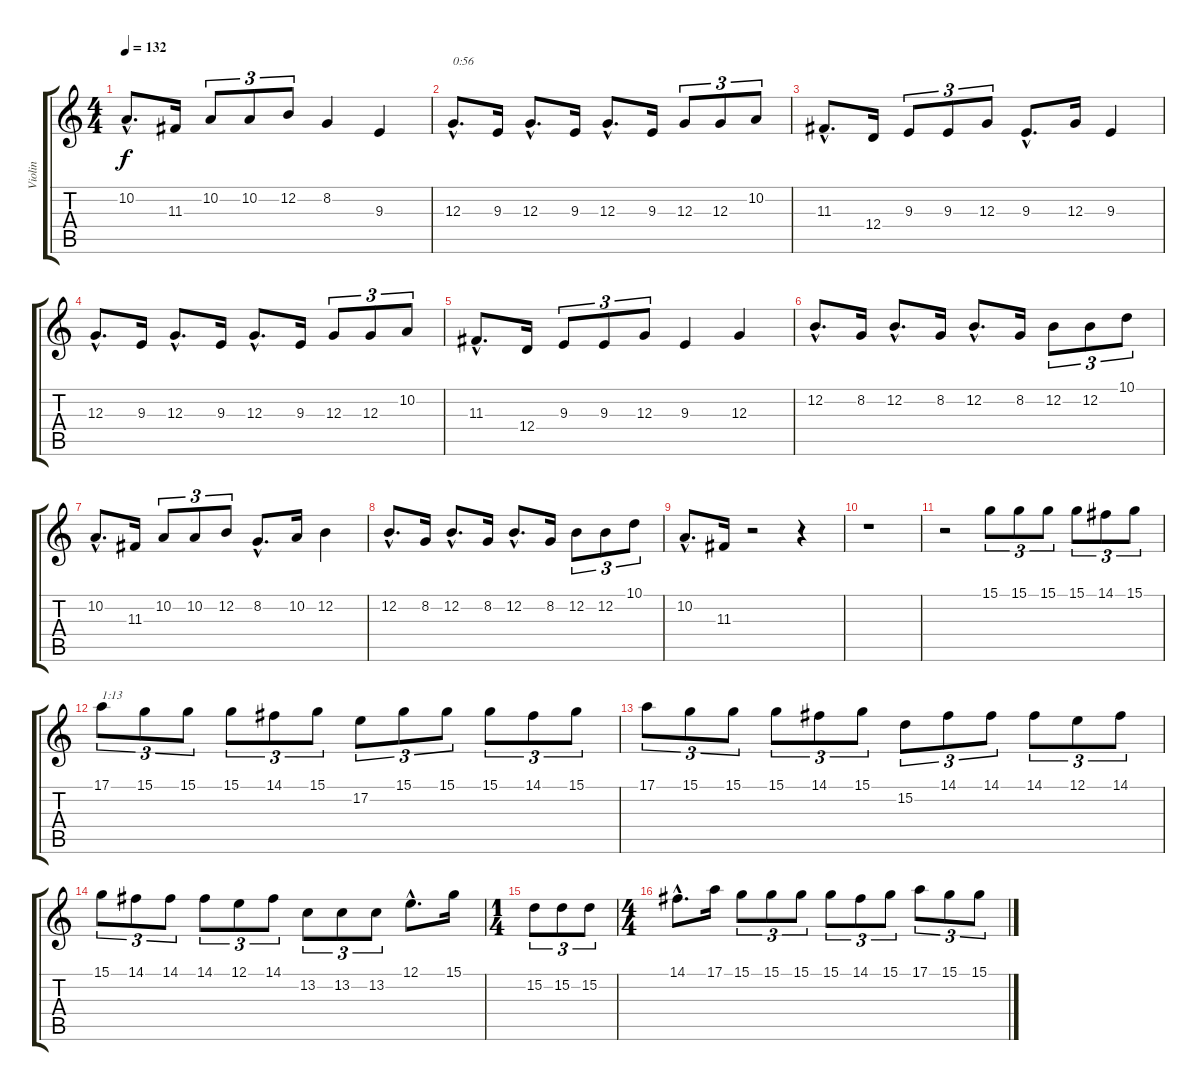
\track ("Violin" "Violin") {instrument violin}
\staff {score tabs}
\tuning (E4 B3 G3 D3 A2 E2) {hide}
\ts (4 4)
\tempo 132
\clef g2
\ks c
10.2{hac}.8{d dy f} 11.3.16 10.2.8{tu (3 2)} 10.2.8{tu (3 2)} 12.2.8{tu (3 2)} 8.2.4 9.3.4 |
12.3{hac}.8{d txt "0:56"} 9.3.16 12.3{hac}.8{d} 9.3.16 12.3{hac}.8{d} 9.3.16 12.3.8{tu (3 2)} 12.3.8{tu (3 2)} 10.2.8{tu (3 2)} |
11.3{hac}.8{d} 12.4.16 9.3.8{tu (3 2)} 9.3.8{tu (3 2)} 12.3.8{tu (3 2)} 9.3{hac}.8{d} 12.3.16 9.3.4 |
12.3{hac}.8{d} 9.3.16 12.3{hac}.8{d} 9.3.16 12.3{hac}.8{d} 9.3.16 12.3.8{tu (3 2)} 12.3.8{tu (3 2)} 10.2.8{tu (3 2)} |
11.3{hac}.8{d} 12.4.16 9.3.8{tu (3 2)} 9.3.8{tu (3 2)} 12.3.8{tu (3 2)} 9.3.4 12.3.4 |
12.2{hac}.8{d} 8.2.16 12.2{hac}.8{d} 8.2.16 12.2{hac}.8{d} 8.2.16 12.2.8{tu (3 2)} 12.2.8{tu (3 2)} 10.1.8{tu (3 2)} |
10.2{hac}.8{d} 11.3.16 10.2.8{tu (3 2)} 10.2.8{tu (3 2)} 12.2.8{tu (3 2)} 8.2{hac}.8{d} 10.2.16 12.2.4 |
12.2{hac}.8{d} 8.2.16 12.2{hac}.8{d} 8.2.16 12.2{hac}.8{d} 8.2.16 12.2.8{tu (3 2)} 12.2.8{tu (3 2)} 10.1.8{tu (3 2)} |
10.2{hac}.8{d} 11.3.16 r.2 r.4 |
r.1 |
r.2 15.1.8{tu (3 2)} 15.1.8{tu (3 2)} 15.1.8{tu (3 2)} 15.1.8{tu (3 2)} 14.1.8{tu (3 2)} 15.1.8{tu (3 2)} |
17.1.8{tu (3 2) txt "1:13"} 15.1.8{tu (3 2)} 15.1.8{tu (3 2)} 15.1.8{tu (3 2)} 14.1.8{tu (3 2)} 15.1.8{tu (3 2)} 17.2.8{tu (3 2)} 15.1.8{tu (3 2)} 15.1.8{tu (3 2)} 15.1.8{tu (3 2)} 14.1.8{tu (3 2)} 15.1.8{tu (3 2)} |
17.1.8{tu (3 2)} 15.1.8{tu (3 2)} 15.1.8{tu (3 2)} 15.1.8{tu (3 2)} 14.1.8{tu (3 2)} 15.1.8{tu (3 2)} 15.2.8{tu (3 2)} 14.1.8{tu (3 2)} 14.1.8{tu (3 2)} 14.1.8{tu (3 2)} 12.1.8{tu (3 2)} 14.1.8{tu (3 2)} |
15.1.8{tu (3 2)} 14.1.8{tu (3 2)} 14.1.8{tu (3 2)} 14.1.8{tu (3 2)} 12.1.8{tu (3 2)} 14.1.8{tu (3 2)} 13.2.8{tu (3 2)} 13.2.8{tu (3 2)} 13.2.8{tu (3 2)} 12.1{hac}.8{d} 15.1.16 |
\ts (1 4)
15.2.8{tu (3 2)} 15.2.8{tu (3 2)} 15.2.8{tu (3 2)} |
\ts (4 4)
14.1{hac}.8{d} 17.1.16 15.1.8{tu (3 2)} 15.1.8{tu (3 2)} 15.1.8{tu (3 2)} 15.1.8{tu (3 2)} 14.1.8{tu (3 2)} 15.1.8{tu (3 2)} 17.1.8{tu (3 2)} 15.1.8{tu (3 2)} 15.1.8{tu (3 2)}
